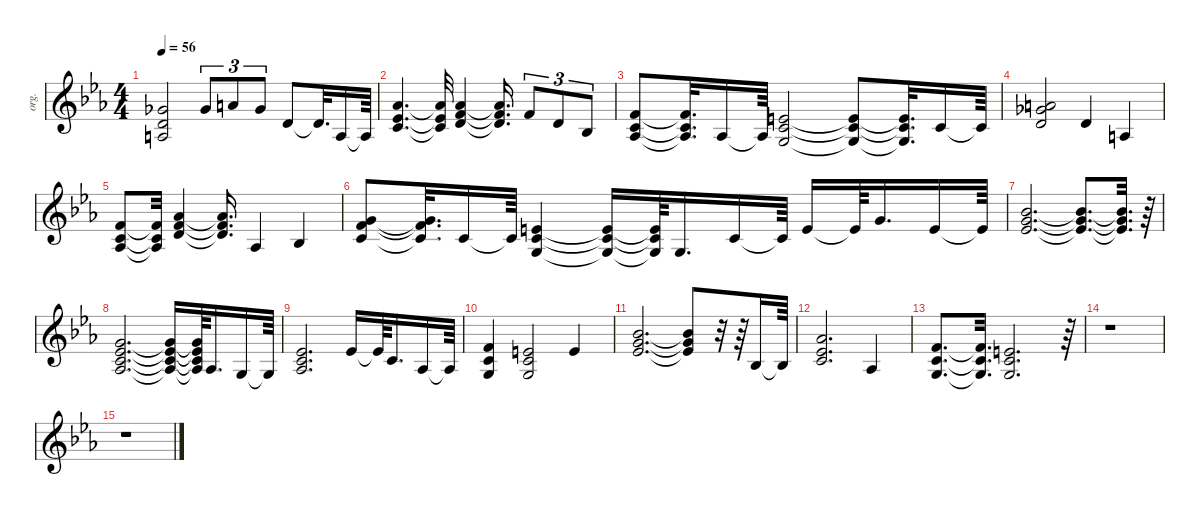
\defaultSystemsLayout 4
\hideDynamics
\bracketExtendMode groupsimilarinstruments
\otherSystemsTrackNameOrientation horizontal
\track ("Keyboard 2-hid" "org.") {instrument synthstrings1}
\staff {score}
\tuning (E4 B3 G3 D3 A2 E2)
\ts (4 4)
\tempo 56
\clef g2
\ks cminor
(7.2{acc b} 7.3{acc forcenatural} 7.4{acc forcenatural}).2{dy f beam Up} 7.2{acc b}.8{tu (3 2) beam Up} 5.1{acc forcenatural}.8{tu (3 2) beam Up} 7.2{acc b}.8{tu (3 2) beam Up} 7.3{acc forcenatural}.8{beam Up} 7.3{t acc forcenatural}.32{d beam Up} 7.4{acc forcenatural}.16{beam Up} 7.4{t acc forcenatural}.64{beam Up} |
(4.1{acc b} 4.2{acc b} 5.3{acc forcenatural}).4{d beam Up} (4.1{t acc b} 4.2{t acc b} 5.3{t acc forcenatural}).32{beam Up} (4.1{acc b} 6.2{acc forcenatural} 7.3{acc forcenatural}).4{beam Up} (4.1{t acc b} 6.2{t acc forcenatural} 7.3{t acc forcenatural}).16{d beam Up} 6.2{acc forcenatural}.8{tu (3 2) beam Up} 7.3{acc forcenatural}.8{tu (3 2) beam Up} 8.4{acc b}.8{tu (3 2) beam Up} |
(6.2{acc forcenatural} 5.3{acc forcenatural} 6.4{acc b}).8{beam Up} (6.2{t acc forcenatural} 5.3{t acc forcenatural} 6.4{t acc b}).32{d beam Up} 6.4{acc b}.16{beam Up} 6.4{t acc b}.64{beam Up} (5.2{acc forcenatural} 5.3{acc forcenatural} 5.4{acc forcenatural}).2{beam Up} (5.2{t acc forcenatural} 5.3{t acc forcenatural} 5.4{t acc forcenatural}).8{beam Up} (5.2{t acc forcenatural} 5.3{t acc forcenatural} 5.4{t acc forcenatural}).32{d beam Up} 1.2{acc forcenatural}.16{beam Up} 1.2{t acc forcenatural}.64{beam Up} |
(5.1{acc forcenatural} 7.2{acc b} 7.3{acc forcenatural}).2{beam Up} 7.3{acc forcenatural}.4{beam Up} 7.4{acc forcenatural}.4{beam Up} |
(6.2{acc forcenatural} 5.3{acc forcenatural} 6.4{acc b}).8{beam Up} (6.2{t acc forcenatural} 5.3{t acc forcenatural} 6.4{t acc b}).32{beam Up} (4.1{acc b} 6.2{acc forcenatural} 7.3{acc forcenatural}).4{beam Up} (4.1{t acc b} 6.2{t acc forcenatural} 7.3{t acc forcenatural}).16{d beam Up} 6.4{acc b}.4{beam Up} 3.3{acc b}.4{beam Up} |
(3.1{acc forcenatural} 6.2{acc forcenatural} 5.3{acc forcenatural}).8{beam Up} (3.1{t acc forcenatural} 6.2{t acc forcenatural} 5.3{t acc forcenatural}).32{d beam Up} 5.3{acc forcenatural}.16{beam Up} 5.3{t acc forcenatural}.64{beam Up} (5.2{acc forcenatural} 5.3{acc forcenatural} 5.4{acc forcenatural}).4{beam Up} (5.2{t acc forcenatural} 5.3{t acc forcenatural} 5.4{t acc forcenatural}).16{beam Up} (5.2{t acc forcenatural} 5.3{t acc forcenatural} 5.4{t acc forcenatural}).64{beam Up} 5.4{acc forcenatural}.16{d beam Up} 5.3{acc forcenatural}.16{beam Up} 5.3{t acc forcenatural}.64{beam Up} 5.2{acc forcenatural}.16{beam Up} 5.2{t acc forcenatural}.64{beam Up} 3.1{acc forcenatural}.16{d beam Up} 0.1{acc forcenatural}.16{beam Up} 0.1{t acc forcenatural}.64{beam Up} |
(6.1{acc b} 8.2{acc forcenatural} 8.3{acc b}).2{d beam Up} (6.1{t acc b} 8.2{t acc forcenatural} 8.3{t acc b}).8{d beam Up} (6.1{t acc b} 8.2{t acc forcenatural} 8.3{t acc b}).32{d beam Up} r.64{beam Up} |
(3.1{acc forcenatural} 4.2{acc b} 5.3{acc forcenatural} 6.4{acc b}).2{d beam Up} (3.1{t acc forcenatural} 4.2{t acc b} 5.3{t acc forcenatural} 6.4{t acc b}).16{beam Up} (3.1{t acc forcenatural} 4.2{t acc b} 5.3{t acc forcenatural} 6.4{t acc b}).64{beam Up} 1.3{acc b}.16{d beam Up} 0.3{acc forcenatural}.16{beam Up} 0.3{t acc forcenatural}.64{beam Up} |
(4.2{acc b} 5.3{acc forcenatural} 6.4{acc b}).2{d beam Up} 4.2{acc b}.16{beam Up} 4.2{t acc b}.64{beam Up} 1.2{acc forcenatural}.16{d beam Up} 1.3{acc b}.16{beam Up} 1.3{t acc b}.64{beam Up} |
(1.1{acc forcenatural} 1.2{acc forcenatural} 0.3{acc forcenatural}).4{beam Up} (0.1{acc forcenatural} 1.2{acc forcenatural} 0.3{acc forcenatural}).2{beam Up} 0.1{acc forcenatural}.4{beam Up} |
(6.1{acc b} 8.2{acc forcenatural} 8.3{acc b}).2{d beam Up} (6.1{t acc b} 8.2{t acc forcenatural} 8.3{t acc b}).8{beam Up} r.32{beam Up} r.64{beam Up} 8.4{acc b}.16{beam Up} 8.4{t acc b}.64{beam Up} |
(4.1{acc b} 4.2{acc b} 5.3{acc forcenatural}).2{d beam Up} 6.4{acc b}.4{beam Up} |
(6.2{acc forcenatural} 5.3{acc forcenatural} 5.4{acc forcenatural}).8{d beam Up} (6.2{t acc forcenatural} 5.3{t acc forcenatural} 5.4{t acc forcenatural}).32{d beam Up} (5.2{acc forcenatural} 5.3{acc forcenatural} 5.4{acc forcenatural}).2{d beam Up} r.64{beam Up} |
r.1{beam Down} |
r.1{beam Down}
